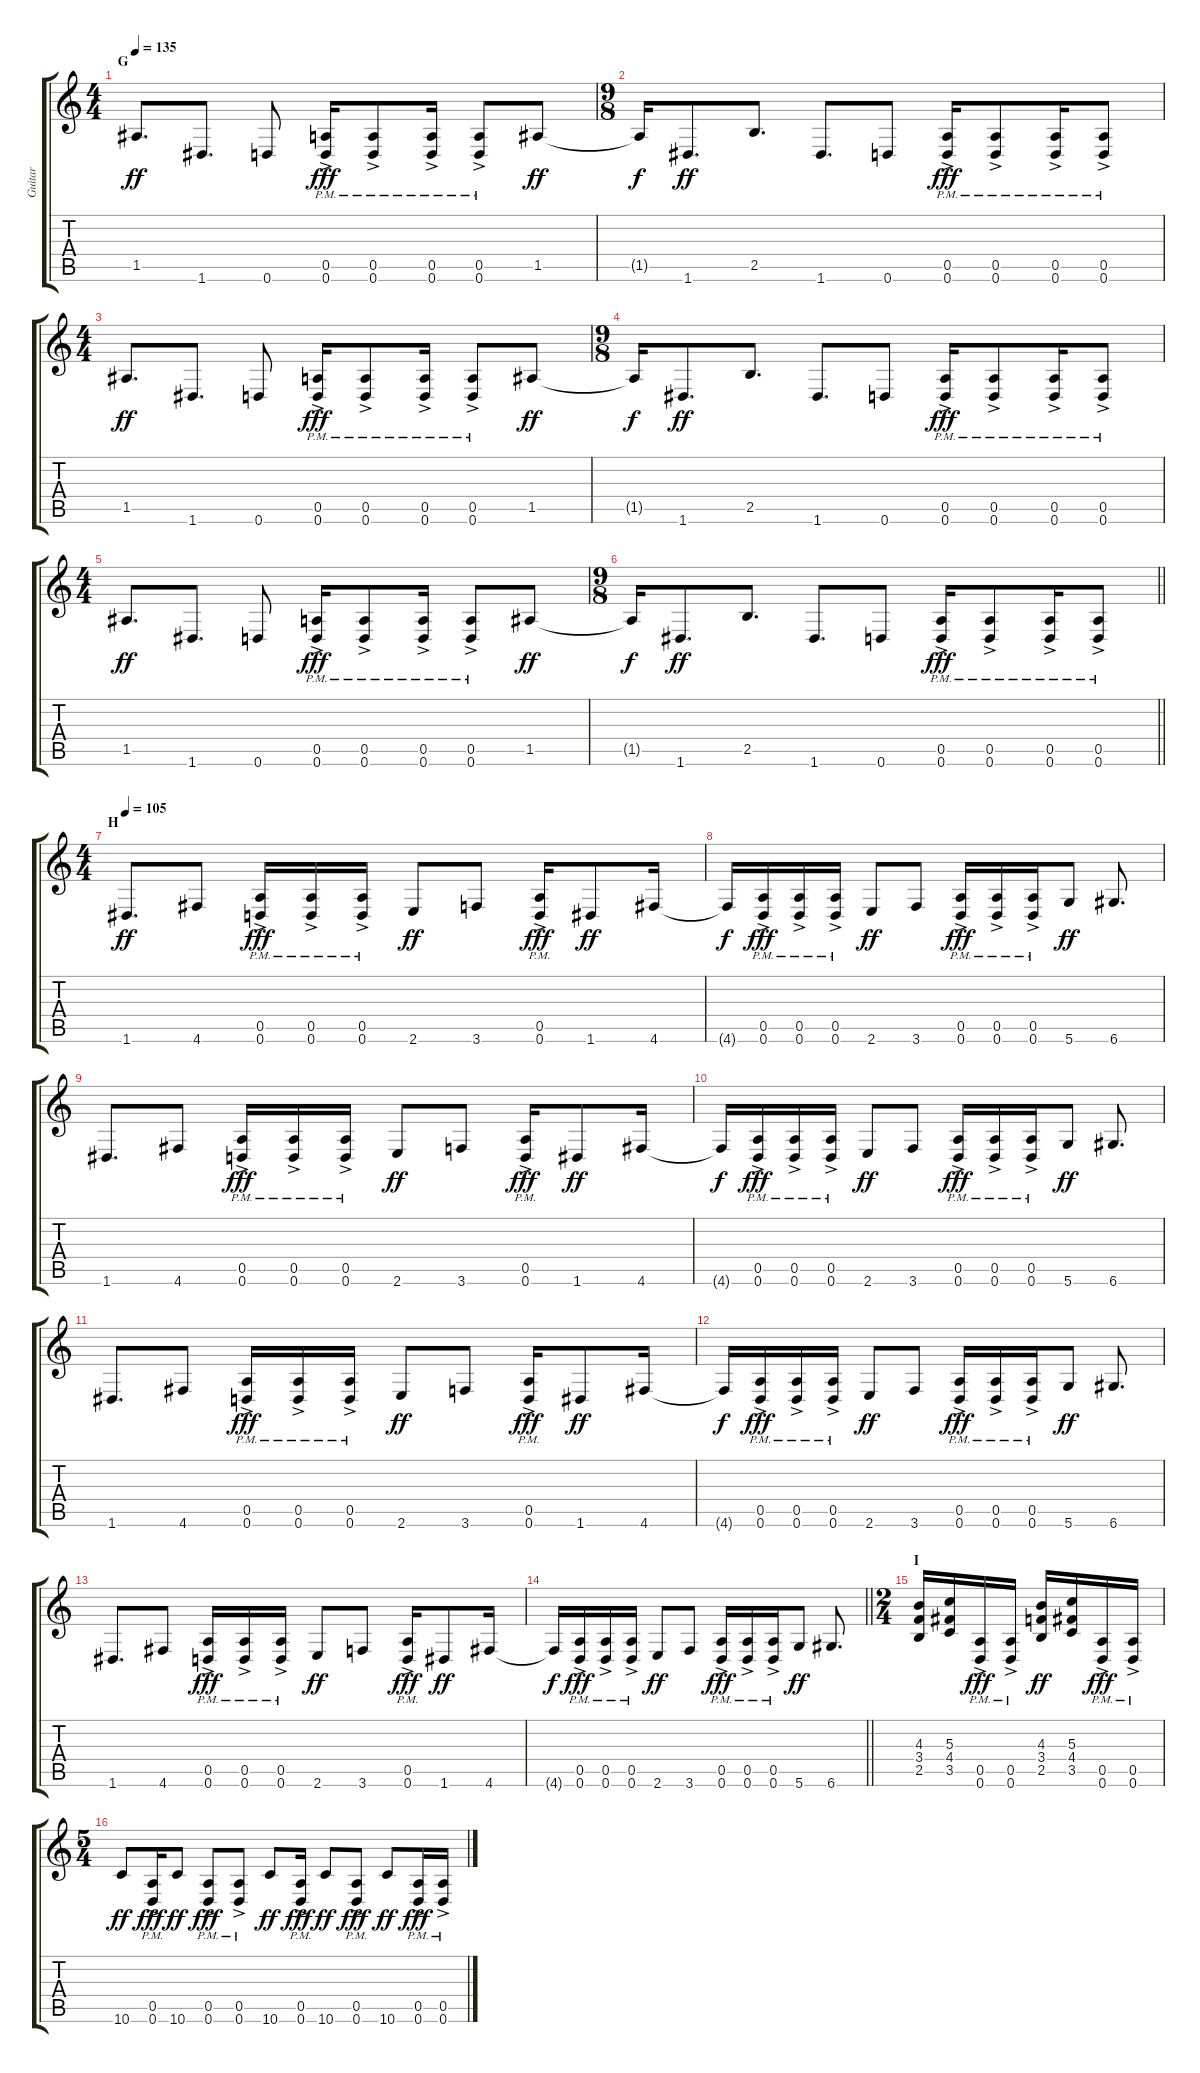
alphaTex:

\track ("Guitar" "Guitar") {instrument distortionguitar}
\staff {score tabs}
\tuning (E4 B3 G3 D3 A2 D2) {hide}
\ts (4 4)
\section ("" "G")
\tempo 135
\clef g2
\ks c
1.5.8{d dy ff} 1.6.8{d} 0.6.8 (0.5{ac pm} 0.6{ac pm}).16{dy fff} (0.5{ac pm} 0.6{ac pm}).8 (0.5{ac pm} 0.6{ac pm}).16 (0.5{ac pm} 0.6{ac pm}).8 1.5.8{dy ff} |
\ts (9 8)
1.5{t}.16{dy f} 1.6.8{d dy ff} 2.5.8{d} 1.6.8{d} 0.6.8 (0.5{ac pm} 0.6{ac pm}).16{dy fff} (0.5{ac pm} 0.6{ac pm}).8 (0.5{ac pm} 0.6{ac pm}).16 (0.5{ac pm} 0.6{ac pm}).8 |
\ts (4 4)
1.5.8{d dy ff} 1.6.8{d} 0.6.8 (0.5{ac pm} 0.6{ac pm}).16{dy fff} (0.5{ac pm} 0.6{ac pm}).8 (0.5{ac pm} 0.6{ac pm}).16 (0.5{ac pm} 0.6{ac pm}).8 1.5.8{dy ff} |
\ts (9 8)
1.5{t}.16{dy f} 1.6.8{d dy ff} 2.5.8{d} 1.6.8{d} 0.6.8 (0.5{ac pm} 0.6{ac pm}).16{dy fff} (0.5{ac pm} 0.6{ac pm}).8 (0.5{ac pm} 0.6{ac pm}).16 (0.5{ac pm} 0.6{ac pm}).8 |
\ts (4 4)
1.5.8{d dy ff} 1.6.8{d} 0.6.8 (0.5{ac pm} 0.6{ac pm}).16{dy fff} (0.5{ac pm} 0.6{ac pm}).8 (0.5{ac pm} 0.6{ac pm}).16 (0.5{ac pm} 0.6{ac pm}).8 1.5.8{dy ff} |
\ts (9 8)
\barLineRight lightlight
1.5{t}.16{dy f} 1.6.8{d dy ff} 2.5.8{d} 1.6.8{d} 0.6.8 (0.5{ac pm} 0.6{ac pm}).16{dy fff} (0.5{ac pm} 0.6{ac pm}).8 (0.5{ac pm} 0.6{ac pm}).16 (0.5{ac pm} 0.6{ac pm}).8 |
\ts (4 4)
\section ("" "H")
\tempo 105
1.6.8{d dy ff} 4.6.8 (0.5{ac pm} 0.6{ac pm}).16{dy fff} (0.5{ac pm} 0.6{ac pm}).16 (0.5{ac pm} 0.6{ac pm}).16 2.6.8{dy ff} 3.6.8 (0.5{ac pm} 0.6{ac pm}).16{dy fff} 1.6.8{dy ff} 4.6.16 |
4.6{t}.16{dy f} (0.5{ac pm} 0.6{ac pm}).16{dy fff} (0.5{ac pm} 0.6{ac pm}).16 (0.5{ac pm} 0.6{ac pm}).16 2.6.8{dy ff} 3.6.8 (0.5{ac pm} 0.6{ac pm}).16{dy fff} (0.5{ac pm} 0.6{ac pm}).16 (0.5{ac pm} 0.6{ac pm}).16 5.6.8{dy ff} 6.6.8{d} |
1.6.8{d} 4.6.8 (0.5{ac pm} 0.6{ac pm}).16{dy fff} (0.5{ac pm} 0.6{ac pm}).16 (0.5{ac pm} 0.6{ac pm}).16 2.6.8{dy ff} 3.6.8 (0.5{ac pm} 0.6{ac pm}).16{dy fff} 1.6.8{dy ff} 4.6.16 |
4.6{t}.16{dy f} (0.5{ac pm} 0.6{ac pm}).16{dy fff} (0.5{ac pm} 0.6{ac pm}).16 (0.5{ac pm} 0.6{ac pm}).16 2.6.8{dy ff} 3.6.8 (0.5{ac pm} 0.6{ac pm}).16{dy fff} (0.5{ac pm} 0.6{ac pm}).16 (0.5{ac pm} 0.6{ac pm}).16 5.6.8{dy ff} 6.6.8{d} |
1.6.8{d} 4.6.8 (0.5{ac pm} 0.6{ac pm}).16{dy fff} (0.5{ac pm} 0.6{ac pm}).16 (0.5{ac pm} 0.6{ac pm}).16 2.6.8{dy ff} 3.6.8 (0.5{ac pm} 0.6{ac pm}).16{dy fff} 1.6.8{dy ff} 4.6.16 |
4.6{t}.16{dy f} (0.5{ac pm} 0.6{ac pm}).16{dy fff} (0.5{ac pm} 0.6{ac pm}).16 (0.5{ac pm} 0.6{ac pm}).16 2.6.8{dy ff} 3.6.8 (0.5{ac pm} 0.6{ac pm}).16{dy fff} (0.5{ac pm} 0.6{ac pm}).16 (0.5{ac pm} 0.6{ac pm}).16 5.6.8{dy ff} 6.6.8{d} |
1.6.8{d} 4.6.8 (0.5{ac pm} 0.6{ac pm}).16{dy fff} (0.5{ac pm} 0.6{ac pm}).16 (0.5{ac pm} 0.6{ac pm}).16 2.6.8{dy ff} 3.6.8 (0.5{ac pm} 0.6{ac pm}).16{dy fff} 1.6.8{dy ff} 4.6.16 |
\barLineRight lightlight
4.6{t}.16{dy f} (0.5{ac pm} 0.6{ac pm}).16{dy fff} (0.5{ac pm} 0.6{ac pm}).16 (0.5{ac pm} 0.6{ac pm}).16 2.6.8{dy ff} 3.6.8 (0.5{ac pm} 0.6{ac pm}).16{dy fff} (0.5{ac pm} 0.6{ac pm}).16 (0.5{ac pm} 0.6{ac pm}).16 5.6.8{dy ff} 6.6.8{d} |
\ts (2 4)
\section ("" "I")
(4.3 3.4 2.5).16 (5.3 4.4 3.5).16 (0.5{ac pm} 0.6{ac pm}).16{dy fff} (0.5{ac pm} 0.6{ac pm}).16 (4.3 3.4 2.5).16{dy ff} (5.3 4.4 3.5).16 (0.5{ac pm} 0.6{ac pm}).16{dy fff} (0.5{ac pm} 0.6{ac pm}).16 |
\ts (5 4)
10.6.8{dy ff} (0.5{ac pm} 0.6{ac pm}).16{dy fff} 10.6.8{dy ff} (0.5{ac pm} 0.6{ac pm}).8{dy fff} (0.5{ac pm} 0.6{ac pm}).8 10.6.8{dy ff} (0.5{ac pm} 0.6{ac pm}).16{dy fff} 10.6.8{dy ff} (0.5{ac pm} 0.6{ac pm}).8{dy fff} 10.6.8{dy ff} (0.5{ac pm} 0.6{ac pm}).16{dy fff} (0.5{ac pm} 0.6{ac pm}).16
